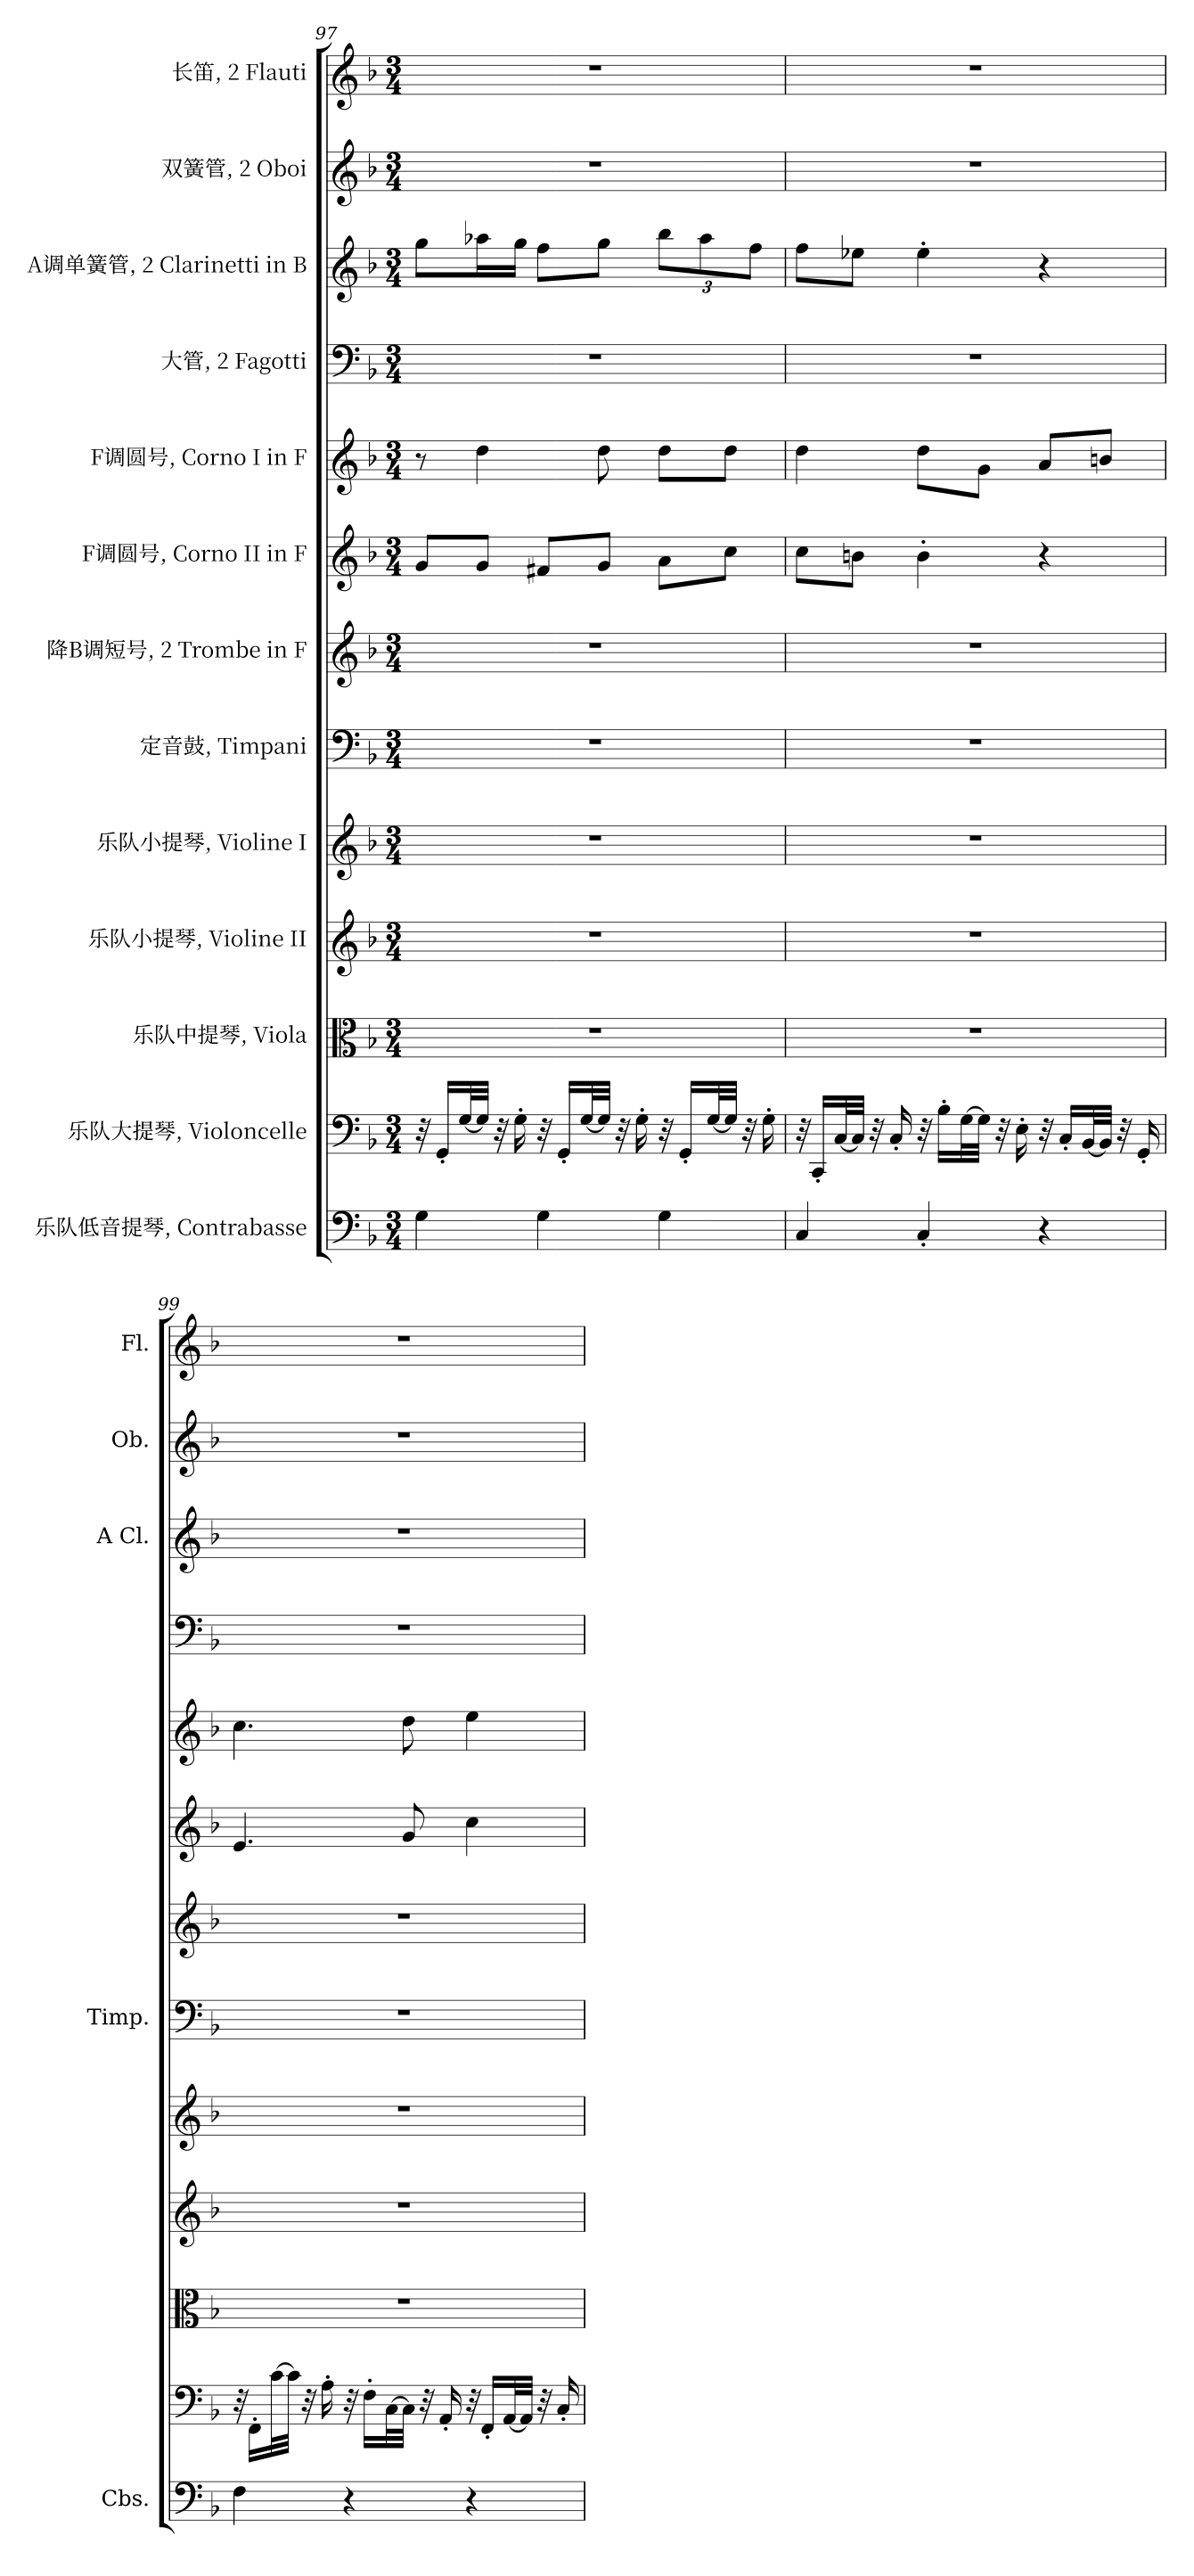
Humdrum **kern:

**kern	**kern	**kern	**kern	**kern	**kern	**kern	**kern	**kern	**kern	**kern	**kern	**kern
*part13	*part12	*part11	*part10	*part9	*part8	*part7	*part6	*part5	*part4	*part3	*part2	*part1
*staff13	*staff12	*staff11	*staff10	*staff9	*staff8	*staff7	*staff6	*staff5	*staff4	*staff3	*staff2	*staff1
*I"乐队低音提琴, Contrabasse	*I"乐队大提琴, Violoncelle	*I"乐队中提琴, Viola	*I"乐队小提琴, Violine II	*I"乐队小提琴, Violine I	*I"定音鼓, Timpani	*I"降B调短号, 2 Trombe in F	*I"F调圆号, Corno II in F	*I"F调圆号, Corno I in F	*I"大管, 2 Fagotti	*I"A调单簧管, 2 Clarinetti in B	*I"双簧管, 2 Oboi	*I"长笛, 2 Flauti
*I'Cbs.	*	*	*	*	*I'Timp.	*	*	*	*	*I'A Cl.	*I'Ob.	*I'Fl.
*clefF4	*clefF4	*clefC3	*clefG2	*clefG2	*clefF4	*clefG2	*clefG2	*clefG2	*clefF4	*clefG2	*clefG2	*clefG2
*ITrd7c12	*	*	*	*	*	*ITrd1c2	*ITrd4c7	*ITrd4c7	*	*ITrd2c3	*	*
*k[b-]	*k[b-]	*k[b-]	*k[b-]	*k[b-]	*k[b-]	*k[b-e-a-]	*k[b-e-]	*k[b-e-]	*k[b-]	*k[f#c#]	*k[b-]	*k[b-]
*M3/4	*M3/4	*M3/4	*M3/4	*M3/4	*M3/4	*M3/4	*M3/4	*M3/4	*M3/4	*M3/4	*M3/4	*M3/4
=97	=97	=97	=97	=97	=97	=97	=97	=97	=97	=97	=97	=97
4GG\	32r	2.r	2.r	2.r	2.r	2.r	8c/L	8r	2.r	8ee\L	2.r	2.r
.	16GG'/LL	.	.	.	.	.	.	.	.	.	.	.
.	[32G/L	.	.	.	.	.	.	.	.	.	.	.
.	32G/JJJ]	.	.	.	.	.	8c/J	4g\	.	16ffn\L	.	.
.	32r	.	.	.	.	.	.	.	.	.	.	.
.	16G'\	.	.	.	.	.	.	.	.	16ee\JJ	.	.
4GG\	32r	.	.	.	.	.	8Bn/L	.	.	8dd\L	.	.
.	16GG'/LL	.	.	.	.	.	.	.	.	.	.	.
.	[32G/L	.	.	.	.	.	.	.	.	.	.	.
.	32G/JJJ]	.	.	.	.	.	8c/J	8g\	.	8ee\J	.	.
.	32r	.	.	.	.	.	.	.	.	.	.	.
.	16G'\	.	.	.	.	.	.	.	.	.	.	.
*	*	*	*	*	*	*	*	*	*	*Xbrackettup	*	*
4GG\	32r	.	.	.	.	.	8d\L	8g\L	.	12gg\L	.	.
.	16GG'/LL	.	.	.	.	.	.	.	.	.	.	.
.	.	.	.	.	.	.	.	.	.	12ff\	.	.
.	[32G/L	.	.	.	.	.	.	.	.	.	.	.
.	32G/JJJ]	.	.	.	.	.	8f\J	8g\J	.	.	.	.
.	32r	.	.	.	.	.	.	.	.	.	.	.
.	.	.	.	.	.	.	.	.	.	12dd\J	.	.
.	16G'\	.	.	.	.	.	.	.	.	.	.	.
!!LO:PB:g=z
=98	=98	=98	=98	=98	=98	=98	=98	=98	=98	=98	=98	=98
*	*	*	*	*	*	*	*	*	*	*	*	*MM88
4CC/	32r	2.r	2.r	2.r	2.r	2.r	8f\L	4g\	2.r	8dd\L	2.r	2.r
.	16CC'/LL	.	.	.	.	.	.	.	.	.	.	.
.	[32C/L	.	.	.	.	.	.	.	.	.	.	.
.	32C/JJJ]	.	.	.	.	.	8en\J	.	.	8ccn\J	.	.
.	32r	.	.	.	.	.	.	.	.	.	.	.
.	16C'/	.	.	.	.	.	.	.	.	.	.	.
4CC'/	32r	.	.	.	.	.	4e'\	8g\L	.	4cc'\	.	.
.	16B-'\LL	.	.	.	.	.	.	.	.	.	.	.
.	[32G\L	.	.	.	.	.	.	.	.	.	.	.
.	32G\JJJ]	.	.	.	.	.	.	8c\J	.	.	.	.
.	32r	.	.	.	.	.	.	.	.	.	.	.
.	16E'\	.	.	.	.	.	.	.	.	.	.	.
4r	32r	.	.	.	.	.	4r	8d/L	.	4r	.	.
.	16C'/LL	.	.	.	.	.	.	.	.	.	.	.
.	[32BB-/L	.	.	.	.	.	.	.	.	.	.	.
.	32BB-/JJJ]	.	.	.	.	.	.	8en/J	.	.	.	.
.	32r	.	.	.	.	.	.	.	.	.	.	.
.	16GG'/	.	.	.	.	.	.	.	.	.	.	.
=99	=99	=99	=99	=99	=99	=99	=99	=99	=99	=99	=99	=99
*	*	*	*	*	*	*	*	*	*	*	*	*MM87
4FF\	32r	2.r	2.r	2.r	2.r	2.r	4.A/	4.f\	2.r	2.r	2.r	2.r
.	16FF'\LL	.	.	.	.	.	.	.	.	.	.	.
.	[32c\L	.	.	.	.	.	.	.	.	.	.	.
.	32c\JJJ]	.	.	.	.	.	.	.	.	.	.	.
.	32r	.	.	.	.	.	.	.	.	.	.	.
.	16A'\	.	.	.	.	.	.	.	.	.	.	.
4r	32r	.	.	.	.	.	.	.	.	.	.	.
.	16F'\LL	.	.	.	.	.	.	.	.	.	.	.
.	[32C\L	.	.	.	.	.	.	.	.	.	.	.
.	32C\JJJ]	.	.	.	.	.	8c/	8g\	.	.	.	.
.	32r	.	.	.	.	.	.	.	.	.	.	.
.	16AA'/	.	.	.	.	.	.	.	.	.	.	.
4r	32r	.	.	.	.	.	4f\	4a\	.	.	.	.
.	16FF'/LL	.	.	.	.	.	.	.	.	.	.	.
.	[32AA/L	.	.	.	.	.	.	.	.	.	.	.
.	32AA/JJJ]	.	.	.	.	.	.	.	.	.	.	.
.	32r	.	.	.	.	.	.	.	.	.	.	.
.	16C'/	.	.	.	.	.	.	.	.	.	.	.
=	=	=	=	=	=	=	=	=	=	=	=	=
*-	*-	*-	*-	*-	*-	*-	*-	*-	*-	*-	*-	*-
